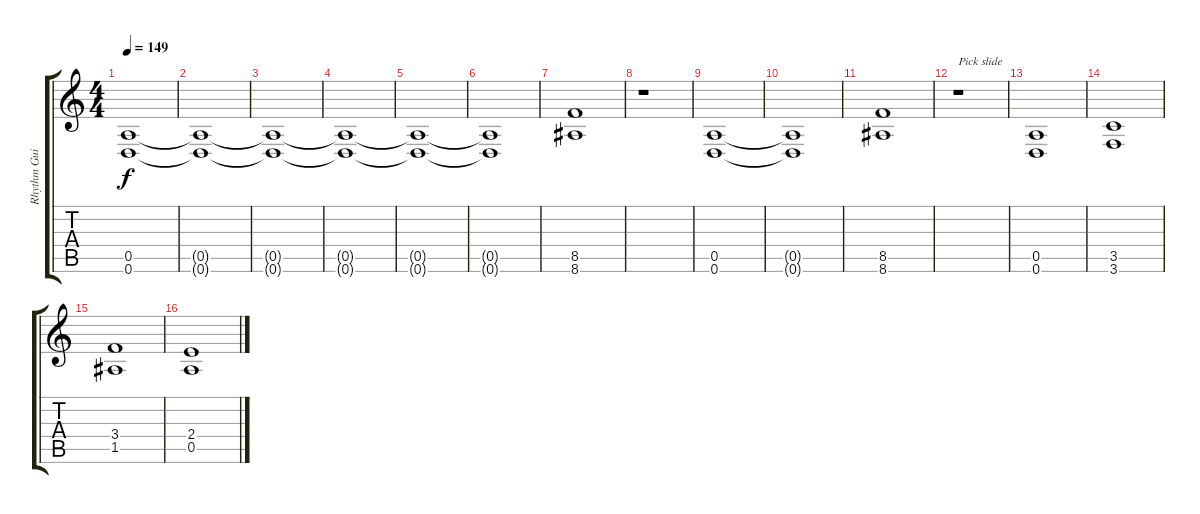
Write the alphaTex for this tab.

\track ("Rhythm Guitar" "Rhythm Gui") {instrument distortionguitar}
\staff {score tabs}
\tuning (E4 B3 G3 D3 A2 D2) {hide}
\ts (4 4)
\tempo 149
\clef g2
\ks c
(0.5 0.6).1{dy f} |
(0.5{t} 0.6{t}).1 |
(0.5{t} 0.6{t}).1 |
(0.5{t} 0.6{t}).1 |
(0.5{t} 0.6{t}).1 |
(0.5{t} 0.6{t}).1 |
(8.5 8.6).1 |
r.1 |
(0.5 0.6).1 |
(0.5{t} 0.6{t}).1 |
(8.5 8.6).1 |
r.1{txt "Pick slide"} |
(0.5 0.6).1 |
(3.5 3.6).1 |
(3.4 1.5).1 |
(2.4 0.5).1
